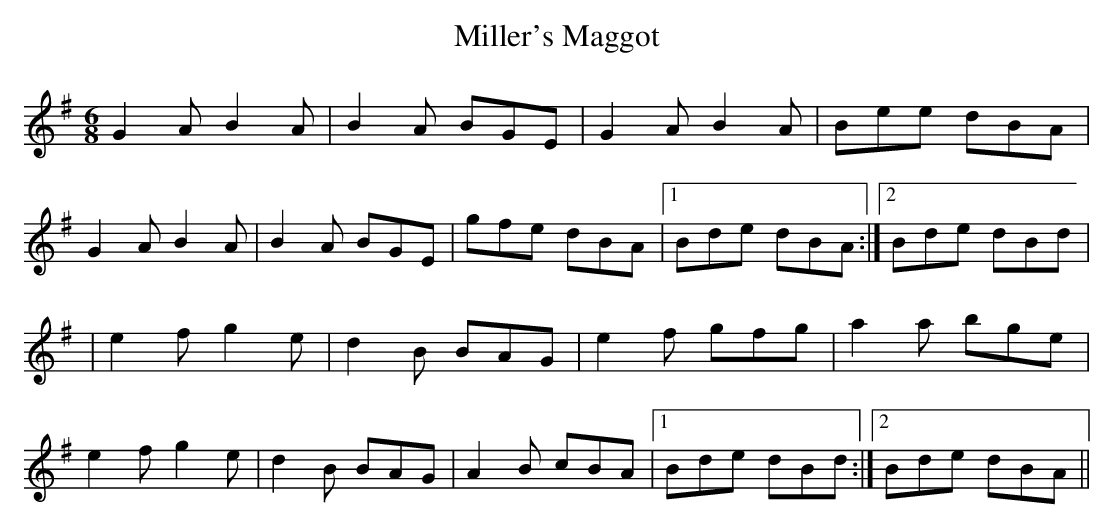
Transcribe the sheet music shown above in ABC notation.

X:1
T:Miller's Maggot
M:6/8
L:1/8
K:G
G2A B2A|B2A BGE|G2A B2A|Bee dBA|
G2A B2A|B2A BGE|gfe dBA|1Bde dBA:|2Bde dBd|
|e2f g2e|d2B BAG|e2f gfg|a2a bge|
e2f g2e|d2B BAG|A2B cBA|1Bde dBd:|2Bde dBA||
